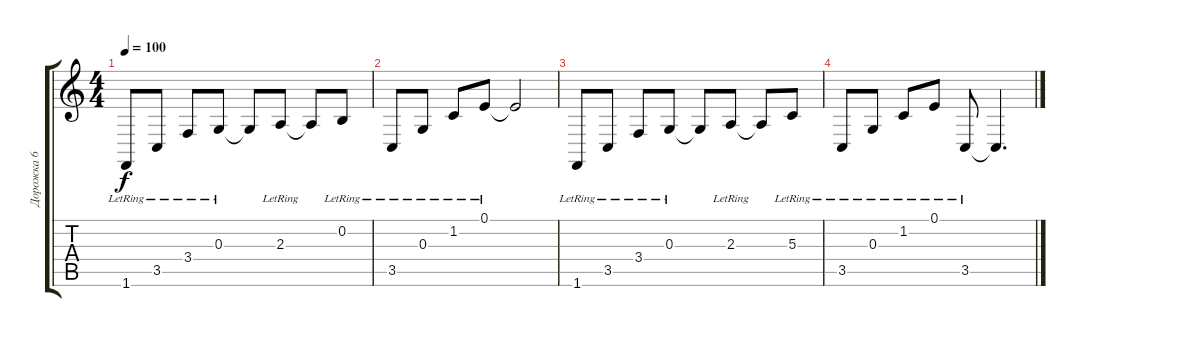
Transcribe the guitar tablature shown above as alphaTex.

\track ("Дорожка 6" "Дорожка 6") {instrument acousticgrandpiano}
\staff {score tabs}
\tuning (E4 B3 G3 D3 A2 E2) {hide}
\ts (4 4)
\tempo 100
\clef g2
\ks c
1.6{lr}.8{dy f} 3.5{lr}.8 3.4{lr}.8 0.3{lr}.8 0.3{t}.8 2.3{lr}.8 2.3{t}.8 0.2{lr}.8 |
3.5{lr}.8 0.3{lr}.8 1.2{lr}.8 0.1{lr}.8 0.1{t}.2 |
1.6{lr}.8 3.5{lr}.8 3.4{lr}.8 0.3{lr}.8 0.3{t}.8 2.3{lr}.8 2.3{t}.8 5.3{lr}.8 |
3.5{lr}.8 0.3{lr}.8 1.2{lr}.8 0.1{lr}.8 3.5{lr}.8 3.5{t}.4{d}
